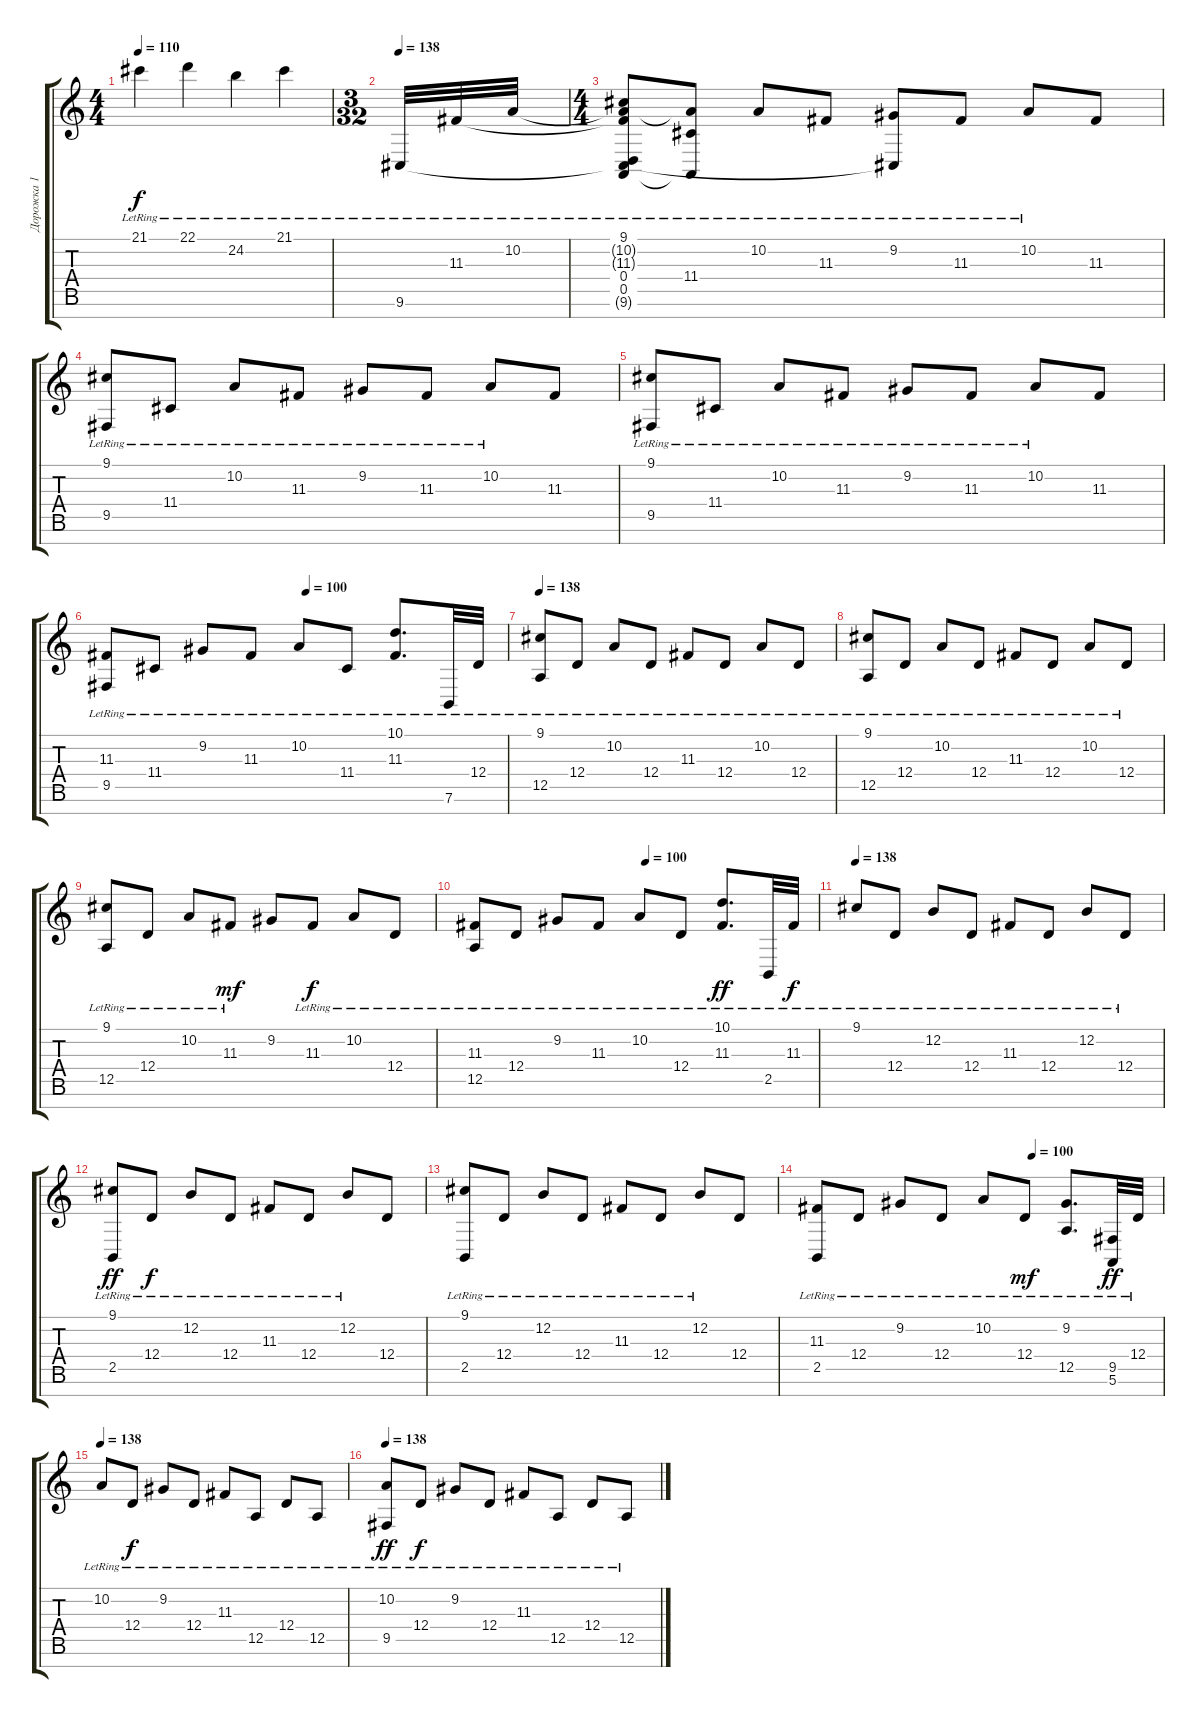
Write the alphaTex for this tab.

\track ("Дорожка 1" "Дорожка 1") {instrument acousticgrandpiano}
\staff {score tabs}
\tuning (E4 B3 G3 D3 A2 E2 B1) {hide}
\ts (4 4)
\tempo 110
\clef g2
\ks c
21.1{lr}.4{dy f} 22.1{lr}.4 24.2{lr}.4 21.1{lr}.4 |
\ts (3 32)
\tempo 138
9.6{lr}.32 11.3{lr}.32 10.2{lr}.32 |
\ts (4 4)
(9.1{lr} 10.2{t} 11.3{t} 0.4 0.5 9.6{t}).8 (10.2{t} 11.4{lr} 0.5{t}).8 10.2{lr}.8 11.3{lr}.8 (9.2{lr} 9.6{t}).8 11.3{lr}.8 10.2{lr}.8 11.3.8 |
(9.1{lr} 9.5{lr}).8 11.4{lr}.8 10.2{lr}.8 11.3{lr}.8 9.2{lr}.8 11.3{lr}.8 10.2{lr}.8 11.3.8 |
(9.1{lr} 9.5{lr}).8 11.4{lr}.8 10.2{lr}.8 11.3{lr}.8 9.2{lr}.8 11.3{lr}.8 10.2{lr}.8 11.3.8 |
\tempo (100 0.5)
(11.3 9.5{lr}).8 11.4{lr}.8 9.2{lr}.8 11.3{lr}.8 10.2{lr}.8 11.4{lr}.8 (10.1{lr} 11.3).8{d} 7.6{lr}.32 12.4{lr}.32 |
\tempo 138
(9.1{lr} 12.5{lr}).8 12.4{lr}.8 10.2{lr}.8 12.4{lr}.8 11.3{lr}.8 12.4{lr}.8 10.2{lr}.8 12.4{lr}.8 |
(9.1{lr} 12.5{lr}).8 12.4{lr}.8 10.2{lr}.8 12.4{lr}.8 11.3{lr}.8 12.4{lr}.8 10.2{lr}.8 12.4{lr}.8 |
(9.1{lr} 12.5{lr}).8 12.4{lr}.8 10.2{lr}.8 11.3{lr}.8{dy mf} 9.2.8 11.3{lr}.8{dy f} 10.2{lr}.8 12.4{lr}.8 |
\tempo (100 0.5)
(11.3 12.5{lr}).8 12.4{lr}.8 9.2{lr}.8 11.3{lr}.8 10.2{lr}.8 12.4{lr}.8 (10.1{lr} 11.3).8{d dy ff} 2.5{lr}.32 11.3{lr}.32{dy f} |
\tempo 138
9.1{lr}.8 12.4{lr}.8 12.2{lr}.8 12.4{lr}.8 11.3{lr}.8 12.4{lr}.8 12.2{lr}.8 12.4{lr}.8 |
(9.1{lr} 2.5{lr}).8{dy ff} 12.4{lr}.8{dy f} 12.2{lr}.8 12.4{lr}.8 11.3{lr}.8 12.4{lr}.8 12.2{lr}.8 12.4.8 |
(9.1{lr} 2.5{lr}).8 12.4{lr}.8 12.2{lr}.8 12.4{lr}.8 11.3{lr}.8 12.4{lr}.8 12.2{lr}.8 12.4.8 |
\tempo (100 0.625)
(11.3{lr} 2.5{lr}).8 12.4{lr}.8 9.2{lr}.8 12.4{lr}.8 10.2{lr}.8 12.4{lr}.8{dy mf} (9.2{lr} 12.5).8{d} (9.5 5.6{lr}).32{dy ff} 12.4{lr}.32 |
\tempo 138
10.2{lr}.8 12.4{lr}.8{dy f} 9.2{lr}.8 12.4{lr}.8 11.3{lr}.8 12.5{lr}.8 12.4{lr}.8 12.5{lr}.8 |
\tempo 138
(10.2{lr} 9.5{lr}).8{dy ff} 12.4{lr}.8{dy f} 9.2{lr}.8 12.4{lr}.8 11.3{lr}.8 12.5{lr}.8 12.4{lr}.8 12.5{lr}.8
